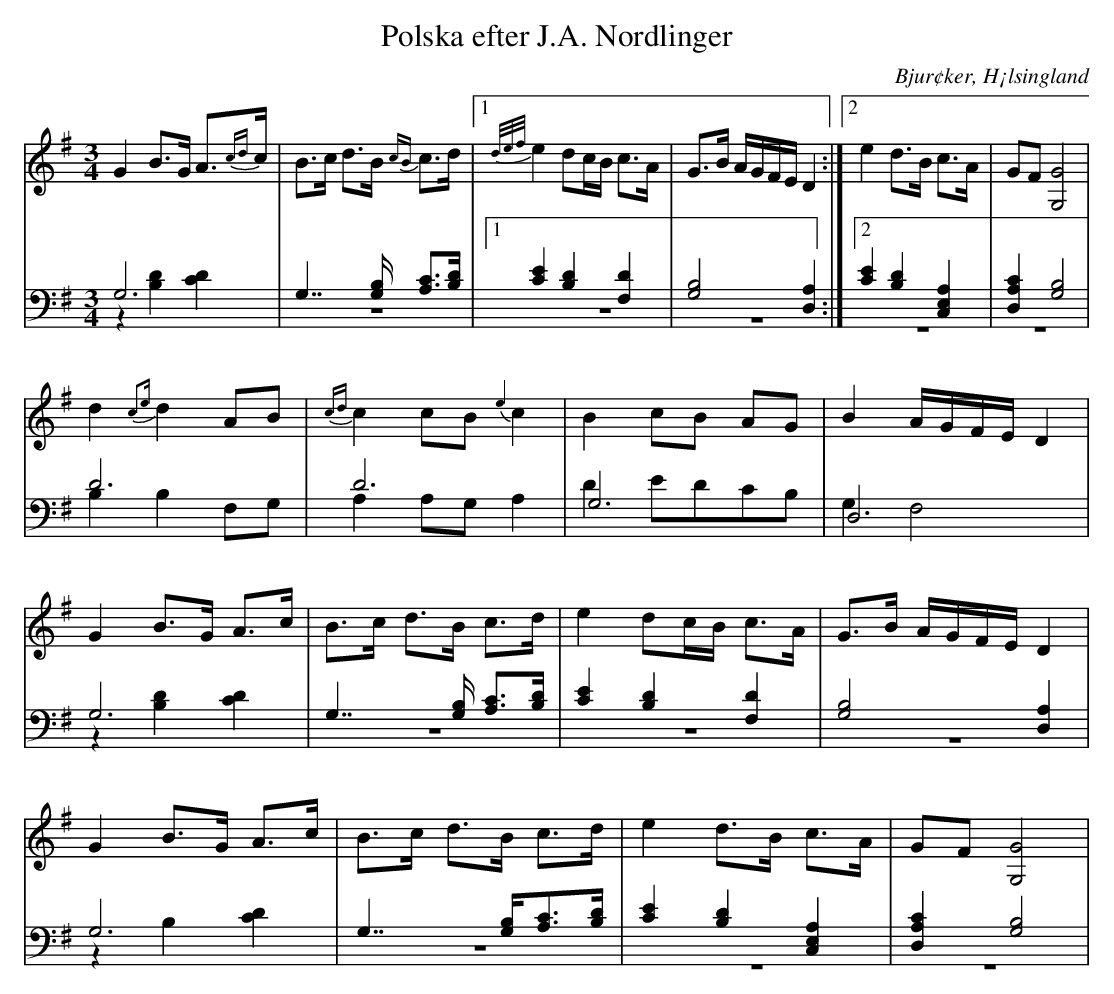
X:1
T: Polska efter J.A. Nordlinger
O: Bjur¢ker, H¡lsingland
M: 3/4
L: 1/8
K: G
V:1
V:2
V:3 merge
V:1
G2 B>G A>{cd2/3}c|B>c d>B {cB}c>d |1 {d/e/f/}e2 dc/B/ c>A| G>B A/G/F/E/ D2:|2 e2 d>B c>A|GF [G4G,4]  |
 d2 {c2e}d2 AB|{cd}c2 cB {e2}c2|B2 cB AG|B2 A/G/F/E/ D2 |
G2 B>G A>c|B>c d>B c>d |e2 dc/B/ c>A|G>B A/G/F/E/ D2 |
G2 B>G A>c |B>c d>B c>d|e2 d>B c>A|GF [G,4G4] |
V:2 clef=bass
 G,6|G,7/2 [G,/B,/] [A,C]>[B,D]|1 [C2E2] [B,2D2] [F,2D2]| [G,4B,4] [D,2A,2]:|2 [C2E2] [B,2D2] [C,2E,2A,2]| [D,2A,2C2] [G,4B,4]|
D6 |D6 |G,6|D,6 |
G,6 | G,7/2 [G,/B,/] [A,C]>[B,D]| [C2E2] [B,2D2] [F,2D2]| [G,4B,4] [D,2A,2]|
G,6 |G,7/2 [G,/B,/][A,C]>[B,D]|[C2E2] [B,2D2] [C,2E,2A,2]|[D,2A,2C2] [G,4B,4] |
V:3 clef=bass
z2 [B,2D2] [C2D2]| z6|1 z6| z6:|2 z6|  z6|
B,2 B,2 F,G, |A,2 A,G, A,2 |D2 EDCB,|G,2 F,4 |
z2 [B,2D2] [C2D2]| z6 |z6 |z6|
z2 B,2 [C2D2] |z6|z6|z6|
